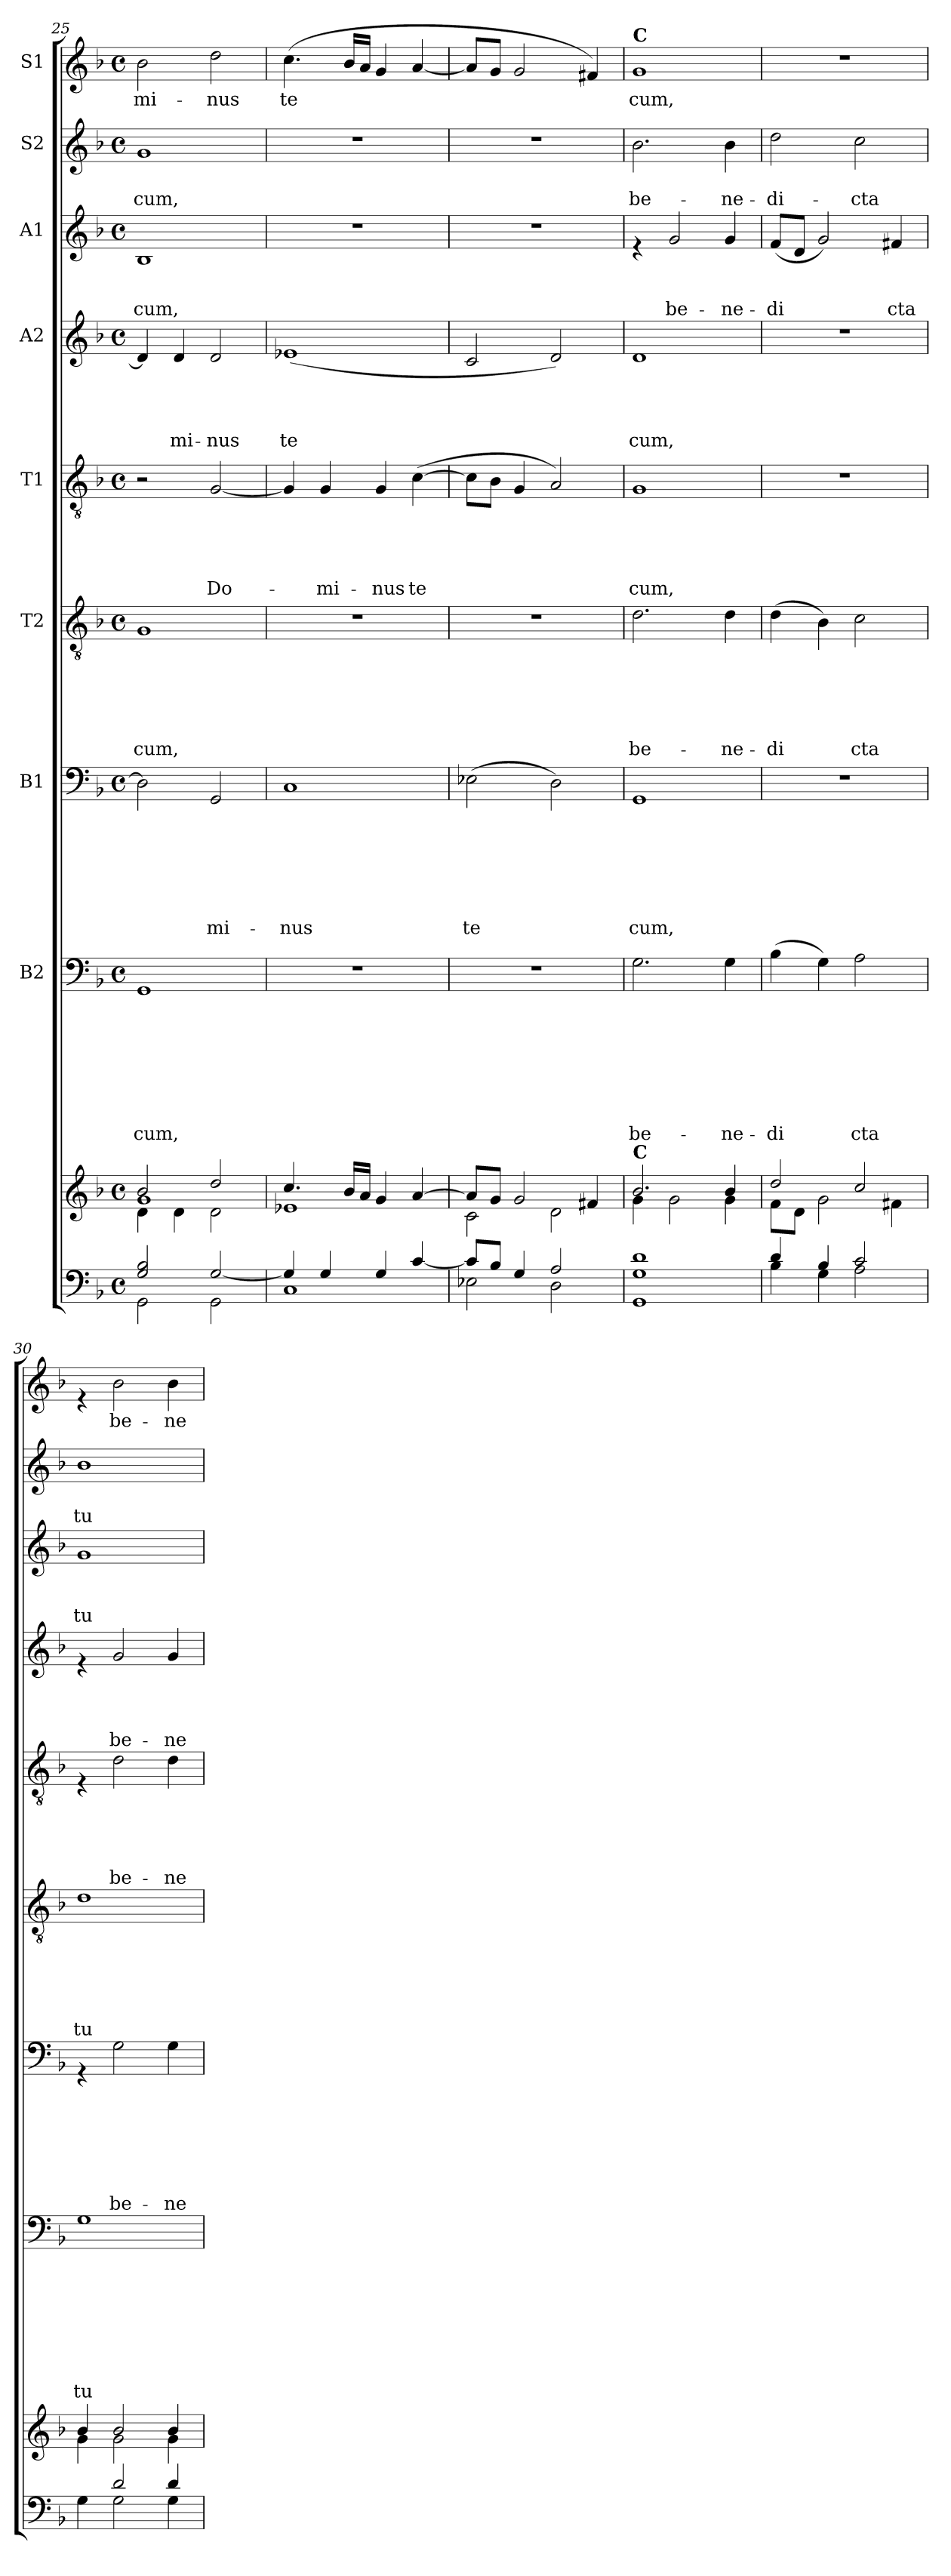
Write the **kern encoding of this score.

**kern	**kern	**kern	**text	**text	**text	**text	**text	**text	**text	**text	**kern	**text	**text	**text	**text	**text	**text	**text	**kern	**text	**text	**text	**text	**text	**text	**kern	**text	**text	**text	**text	**text	**kern	**text	**text	**text	**text	**kern	**text	**text	**text	**kern	**text	**text	**kern	**text
*part10	*part9	*part8	*part8	*part8	*part8	*part8	*part8	*part8	*part8	*part8	*part7	*part7	*part7	*part7	*part7	*part7	*part7	*part7	*part6	*part6	*part6	*part6	*part6	*part6	*part6	*part5	*part5	*part5	*part5	*part5	*part5	*part4	*part4	*part4	*part4	*part4	*part3	*part3	*part3	*part3	*part2	*part2	*part2	*part1	*part1
*staff10	*staff9	*staff8	*staff8	*staff8	*staff8	*staff8	*staff8	*staff8	*staff8	*staff8	*staff7	*staff7	*staff7	*staff7	*staff7	*staff7	*staff7	*staff7	*staff6	*staff6	*staff6	*staff6	*staff6	*staff6	*staff6	*staff5	*staff5	*staff5	*staff5	*staff5	*staff5	*staff4	*staff4	*staff4	*staff4	*staff4	*staff3	*staff3	*staff3	*staff3	*staff2	*staff2	*staff2	*staff1	*staff1
*	*	*I"B2	*	*	*	*	*	*	*	*	*I"B1	*	*	*	*	*	*	*	*I"T2	*	*	*	*	*	*	*I"T1	*	*	*	*	*	*I"A2	*	*	*	*	*I"A1	*	*	*	*I"S2	*	*	*I"S1	*
!!LO:PB:g=z
*clefF4	*clefG2	*clefF4	*	*	*	*	*	*	*	*	*clefF4	*	*	*	*	*	*	*	*clefGv2	*	*	*	*	*	*	*clefGv2	*	*	*	*	*	*clefG2	*	*	*	*	*clefG2	*	*	*	*clefG2	*	*	*clefG2	*
*k[b-]	*k[b-]	*k[b-]	*	*	*	*	*	*	*	*	*k[b-]	*	*	*	*	*	*	*	*k[b-]	*	*	*	*	*	*	*k[b-]	*	*	*	*	*	*k[b-]	*	*	*	*	*k[b-]	*	*	*	*k[b-]	*	*	*k[b-]	*
*F:	*F:	*F:	*	*	*	*	*	*	*	*	*F:	*	*	*	*	*	*	*	*F:	*	*	*	*	*	*	*F:	*	*	*	*	*	*F:	*	*	*	*	*F:	*	*	*	*F:	*	*	*F:	*
*M4/4	*M4/4	*M4/4	*	*	*	*	*	*	*	*	*M4/4	*	*	*	*	*	*	*	*M4/4	*	*	*	*	*	*	*M4/4	*	*	*	*	*	*M4/4	*	*	*	*	*M4/4	*	*	*	*M4/4	*	*	*M4/4	*
*met(c)	*met(c)	*met(c)	*	*	*	*	*	*	*	*	*met(c)	*	*	*	*	*	*	*	*met(c)	*	*	*	*	*	*	*met(c)	*	*	*	*	*	*met(c)	*	*	*	*	*met(c)	*	*	*	*met(c)	*	*	*met(c)	*
=25	=25	=25	=25	=25	=25	=25	=25	=25	=25	=25	=25	=25	=25	=25	=25	=25	=25	=25	=25	=25	=25	=25	=25	=25	=25	=25	=25	=25	=25	=25	=25	=25	=25	=25	=25	=25	=25	=25	=25	=25	=25	=25	=25	=25	=25
*^	*^	*	*	*	*	*	*	*	*	*	*	*	*	*	*	*	*	*	*	*	*	*	*	*	*	*	*	*	*	*	*	*	*	*	*	*	*	*	*	*	*	*	*	*	*
*	*	*	*^	*	*	*	*	*	*	*	*	*	*	*	*	*	*	*	*	*	*	*	*	*	*	*	*	*	*	*	*	*	*	*	*	*	*	*	*	*	*	*	*	*	*	*	*
!	!	!	!	!	!	!	!	!	!	!	!	!	!LO:LY:b	!	!	!	!	!	!	!	!	!	!	!	!	!	!	!LO:LY:b	!	!	!	!	!	!	!	!	!	!	!	!	!	!	!LO:LY:b	!	!	!LO:LY:b	!	!LO:LY:b
2GG\	2G/ 2B-/	2b-/	4d\	1g	1GG	.	.	.	.	.	.	.	-cum,	2D\]	.	.	.	.	.	.	.	1G	.	.	.	.	.	-cum,	2r	.	.	.	.	.	4d/]	.	.	.	.	1B-	.	.	cum,	1g	.	cum,	2b-\	-mi-
!	!	!	!	!	!	!	!	!	!	!	!	!	!	!	!	!	!	!	!	!	!	!	!	!	!	!	!	!	!	!	!	!	!	!	!	!	!	!	!LO:LY:b	!	!	!	!	!	!	!	!	!
.	.	.	4d\	.	.	.	.	.	.	.	.	.	.	.	.	.	.	.	.	.	.	.	.	.	.	.	.	.	.	.	.	.	.	.	4d/	.	.	.	-mi-	.	.	.	.	.	.	.	.	.
!	!	!	!	!	!	!	!	!	!	!	!	!	!	!	!	!	!	!	!	!	!LO:LY:b	!	!	!	!	!	!	!	!	!	!	!	!	!LO:LY:b	!	!	!	!	!LO:LY:b	!	!	!	!	!	!	!	!	!LO:LY:b
2GG\	[<2G/	2d\	2dd/	.	.	.	.	.	.	.	.	.	.	2GG/	.	.	.	.	.	.	-mi-	.	.	.	.	.	.	.	[<2G/	.	.	.	.	Do-	2d/	.	.	.	-nus	.	.	.	.	.	.	.	2dd\	-nus
*	*	*	*v	*v	*	*	*	*	*	*	*	*	*	*	*	*	*	*	*	*	*	*	*	*	*	*	*	*	*	*	*	*	*	*	*	*	*	*	*	*	*	*	*	*	*	*	*	*
=26	=26	=26	=26	=26	=26	=26	=26	=26	=26	=26	=26	=26	=26	=26	=26	=26	=26	=26	=26	=26	=26	=26	=26	=26	=26	=26	=26	=26	=26	=26	=26	=26	=26	=26	=26	=26	=26	=26	=26	=26	=26	=26	=26	=26	=26	=26	=26
!	!	!	!	!	!	!	!	!	!	!	!	!	!	!	!	!	!	!	!	!LO:LY:b	!	!	!	!	!	!	!	!	!	!	!	!	!	!	!	!	!	!LO:LY:b	!	!	!	!	!	!	!	!	!LO:LY:b
1C	4G/]	4.cc/	1e-X	1r	.	.	.	.	.	.	.	.	1C	.	.	.	.	.	.	-nus	1r	.	.	.	.	.	.	4G/]	.	.	.	.	.	(<1e-X	.	.	.	te	1r	.	.	.	1r	.	.	(>4.cc\	te
!	!	!	!	!	!	!	!	!	!	!	!	!	!	!	!	!	!	!	!	!	!	!	!	!	!	!	!	!	!	!	!	!	!LO:LY:b	!	!	!	!	!	!	!	!	!	!	!	!	!	!
.	4G/	.	.	.	.	.	.	.	.	.	.	.	.	.	.	.	.	.	.	.	.	.	.	.	.	.	.	4G/	.	.	.	.	-mi-	.	.	.	.	.	.	.	.	.	.	.	.	.	.
.	.	16b-/LL	.	.	.	.	.	.	.	.	.	.	.	.	.	.	.	.	.	.	.	.	.	.	.	.	.	.	.	.	.	.	.	.	.	.	.	.	.	.	.	.	.	.	.	16b-/LL	.
.	.	16a/JJ	.	.	.	.	.	.	.	.	.	.	.	.	.	.	.	.	.	.	.	.	.	.	.	.	.	.	.	.	.	.	.	.	.	.	.	.	.	.	.	.	.	.	.	16a/JJ	.
!	!	!	!	!	!	!	!	!	!	!	!	!	!	!	!	!	!	!	!	!	!	!	!	!	!	!	!	!	!	!	!	!	!LO:LY:b	!	!	!	!	!	!	!	!	!	!	!	!	!	!
.	4G/	4g/	.	.	.	.	.	.	.	.	.	.	.	.	.	.	.	.	.	.	.	.	.	.	.	.	.	4G/	.	.	.	.	-nus	.	.	.	.	.	.	.	.	.	.	.	.	4g/	.
!	!	!	!	!	!	!	!	!	!	!	!	!	!	!	!	!	!	!	!	!	!	!	!	!	!	!	!	!	!	!	!	!	!LO:LY:b	!	!	!	!	!	!	!	!	!	!	!	!	!	!
.	[<4c/	[<4a/	.	.	.	.	.	.	.	.	.	.	.	.	.	.	.	.	.	.	.	.	.	.	.	.	.	(>[>4c\	.	.	.	.	te	.	.	.	.	.	.	.	.	.	.	.	.	[<4a/	.
=27	=27	=27	=27	=27	=27	=27	=27	=27	=27	=27	=27	=27	=27	=27	=27	=27	=27	=27	=27	=27	=27	=27	=27	=27	=27	=27	=27	=27	=27	=27	=27	=27	=27	=27	=27	=27	=27	=27	=27	=27	=27	=27	=27	=27	=27	=27	=27
!	!	!	!	!	!	!	!	!	!	!	!	!	!	!	!	!	!	!	!	!LO:LY:b	!	!	!	!	!	!	!	!	!	!	!	!	!	!	!	!	!	!	!	!	!	!	!	!	!	!	!
2E-X\	8c/L]	8a/L]	2c\	1r	.	.	.	.	.	.	.	.	(>2E-X\	.	.	.	.	.	.	te	1r	.	.	.	.	.	.	8c\L]	.	.	.	.	.	2c/	.	.	.	.	1r	.	.	.	1r	.	.	8a/L]	.
.	8B-/J	8g/J	.	.	.	.	.	.	.	.	.	.	.	.	.	.	.	.	.	.	.	.	.	.	.	.	.	8B-\J	.	.	.	.	.	.	.	.	.	.	.	.	.	.	.	.	.	8g/J	.
.	4G/	2g/	.	.	.	.	.	.	.	.	.	.	.	.	.	.	.	.	.	.	.	.	.	.	.	.	.	4G/	.	.	.	.	.	.	.	.	.	.	.	.	.	.	.	.	.	2g/	.
2D\	2A/	.	2d\	.	.	.	.	.	.	.	.	.	2D\)	.	.	.	.	.	.	.	.	.	.	.	.	.	.	2A/)	.	.	.	.	.	2d/)	.	.	.	.	.	.	.	.	.	.	.	.	.
.	.	4f#i/	.	.	.	.	.	.	.	.	.	.	.	.	.	.	.	.	.	.	.	.	.	.	.	.	.	.	.	.	.	.	.	.	.	.	.	.	.	.	.	.	.	.	.	4f#i/)	.
=28	=28	=28	=28	=28	=28	=28	=28	=28	=28	=28	=28	=28	=28	=28	=28	=28	=28	=28	=28	=28	=28	=28	=28	=28	=28	=28	=28	=28	=28	=28	=28	=28	=28	=28	=28	=28	=28	=28	=28	=28	=28	=28	=28	=28	=28	=28	=28
!	!	!	!	!	!	!	!	!	!	!	!	!	!	!	!	!	!	!	!	!	!	!	!	!	!	!	!	!	!	!	!	!	!	!	!	!	!	!	!	!	!	!	!	!	!	!LO:TX:a:B:t=C	!
!	!	!LO:TX:a:B:t=C	!	!	!	!	!	!	!	!	!	!	!	!	!	!	!	!	!	!	!	!	!	!	!	!	!	!	!	!	!	!	!	!	!	!	!	!	!	!	!	!	!	!	!	!	!
!	!	!	!	!	!	!	!	!	!	!	!	!LO:LY:b	!	!	!	!	!	!	!	!LO:LY:b	!	!	!	!	!	!	!LO:LY:b	!	!	!	!	!	!LO:LY:b	!	!	!	!	!LO:LY:b	!	!	!	!	!	!	!LO:LY:b	!	!LO:LY:b
1GG 1d	1G	4g\	2.b-/	2.G\	.	.	.	.	.	.	.	be-	1GG	.	.	.	.	.	.	cum,	2.d\	.	.	.	.	.	be-	1G	.	.	.	.	cum,	1d	.	.	.	cum,	4re	.	.	.	2.b-\	.	be-	1g	cum,
!	!	!	!	!	!	!	!	!	!	!	!	!	!	!	!	!	!	!	!	!	!	!	!	!	!	!	!	!	!	!	!	!	!	!	!	!	!	!	!	!	!	!LO:LY:b	!	!	!	!	!
.	.	2g\	.	.	.	.	.	.	.	.	.	.	.	.	.	.	.	.	.	.	.	.	.	.	.	.	.	.	.	.	.	.	.	.	.	.	.	.	2g/	.	.	be-	.	.	.	.	.
!	!	!	!	!	!	!	!	!	!	!	!	!LO:LY:b	!	!	!	!	!	!	!	!	!	!	!	!	!	!	!LO:LY:b	!	!	!	!	!	!	!	!	!	!	!	!	!	!	!LO:LY:b	!	!	!LO:LY:b	!	!
.	.	4g\	4b-/	4G\	.	.	.	.	.	.	.	-ne-	.	.	.	.	.	.	.	.	4d\	.	.	.	.	.	-ne-	.	.	.	.	.	.	.	.	.	.	.	4g/	.	.	-ne-	4b-\	.	-ne-	.	.
!!LO:PB:g=z
=29	=29	=29	=29	=29	=29	=29	=29	=29	=29	=29	=29	=29	=29	=29	=29	=29	=29	=29	=29	=29	=29	=29	=29	=29	=29	=29	=29	=29	=29	=29	=29	=29	=29	=29	=29	=29	=29	=29	=29	=29	=29	=29	=29	=29	=29	=29	=29
!	!	!	!	!	!	!	!	!	!	!	!	!LO:LY:b	!	!	!	!	!	!	!	!	!	!	!	!	!	!	!LO:LY:b	!	!	!	!	!	!	!	!	!	!	!	!	!	!	!LO:LY:b	!	!	!LO:LY:b	!	!
4d/	4B-\	2dd/	8f\L	(>4B-\	.	.	.	.	.	.	.	-di	1r	.	.	.	.	.	.	.	(>4d\	.	.	.	.	.	-di	1r	.	.	.	.	.	1r	.	.	.	.	(<8f/L	.	.	-di	2dd\	.	-di-	1r	.
.	.	.	8d\J	.	.	.	.	.	.	.	.	.	.	.	.	.	.	.	.	.	.	.	.	.	.	.	.	.	.	.	.	.	.	.	.	.	.	.	8d/J	.	.	.	.	.	.	.	.
4B-/	4G\	.	2g\	4G\)	.	.	.	.	.	.	.	.	.	.	.	.	.	.	.	.	4B-\)	.	.	.	.	.	.	.	.	.	.	.	.	.	.	.	.	.	2g/)	.	.	.	.	.	.	.	.
!	!	!	!	!	!	!	!	!	!	!	!	!LO:LY:b	!	!	!	!	!	!	!	!	!	!	!	!	!	!	!LO:LY:b	!	!	!	!	!	!	!	!	!	!	!	!	!	!	!	!	!	!LO:LY:b	!	!
2c/	2A\	2cc/	.	2A\	.	.	.	.	.	.	.	cta	.	.	.	.	.	.	.	.	2c\	.	.	.	.	.	cta	.	.	.	.	.	.	.	.	.	.	.	.	.	.	.	2cc\	.	-cta	.	.
!	!	!	!	!	!	!	!	!	!	!	!	!	!	!	!	!	!	!	!	!	!	!	!	!	!	!	!	!	!	!	!	!	!	!	!	!	!	!	!	!	!	!LO:LY:b	!	!	!	!	!
.	.	.	4f#i\	.	.	.	.	.	.	.	.	.	.	.	.	.	.	.	.	.	.	.	.	.	.	.	.	.	.	.	.	.	.	.	.	.	.	.	4f#i/	.	.	cta	.	.	.	.	.
=30	=30	=30	=30	=30	=30	=30	=30	=30	=30	=30	=30	=30	=30	=30	=30	=30	=30	=30	=30	=30	=30	=30	=30	=30	=30	=30	=30	=30	=30	=30	=30	=30	=30	=30	=30	=30	=30	=30	=30	=30	=30	=30	=30	=30	=30	=30	=30
!	!	!	!	!	!	!	!	!	!	!	!	!LO:LY:b	!	!	!	!	!	!	!	!	!	!	!	!	!	!	!LO:LY:b	!	!	!	!	!	!	!	!	!	!	!	!	!	!	!LO:LY:b	!	!	!LO:LY:b	!	!
4G\	4ryy	4b-/	4g\	1G	.	.	.	.	.	.	.	tu	4rGG	.	.	.	.	.	.	.	1d	.	.	.	.	.	tu	4rE	.	.	.	.	.	4re	.	.	.	.	1g	.	.	tu	1b-	.	tu	4re	.
!	!	!	!	!	!	!	!	!	!	!	!	!	!	!	!	!	!	!	!	!LO:LY:b	!	!	!	!	!	!	!	!	!	!	!	!	!LO:LY:b	!	!	!	!	!LO:LY:b	!	!	!	!	!	!	!	!	!LO:LY:b
2G\	2d/	2b-/	2g\	.	.	.	.	.	.	.	.	.	2G\	.	.	.	.	.	.	be-	.	.	.	.	.	.	.	2d\	.	.	.	.	be-	2g/	.	.	.	be-	.	.	.	.	.	.	.	2b-\	be-
!	!	!	!	!	!	!	!	!	!	!	!	!	!	!	!	!	!	!	!	!LO:LY:b	!	!	!	!	!	!	!	!	!	!	!	!	!LO:LY:b	!	!	!	!	!LO:LY:b	!	!	!	!	!	!	!	!	!LO:LY:b
4G\	4d/	4b-/	4g\	.	.	.	.	.	.	.	.	.	4G\	.	.	.	.	.	.	-ne-	.	.	.	.	.	.	.	4d\	.	.	.	.	-ne-	4g/	.	.	.	-ne-	.	.	.	.	.	.	.	4b-\	-ne-
*v	*v	*	*	*	*	*	*	*	*	*	*	*	*	*	*	*	*	*	*	*	*	*	*	*	*	*	*	*	*	*	*	*	*	*	*	*	*	*	*	*	*	*	*	*	*	*	*
*	*v	*v	*	*	*	*	*	*	*	*	*	*	*	*	*	*	*	*	*	*	*	*	*	*	*	*	*	*	*	*	*	*	*	*	*	*	*	*	*	*	*	*	*	*	*	*
=	=	=	=	=	=	=	=	=	=	=	=	=	=	=	=	=	=	=	=	=	=	=	=	=	=	=	=	=	=	=	=	=	=	=	=	=	=	=	=	=	=	=	=	=	=
*-	*-	*-	*-	*-	*-	*-	*-	*-	*-	*-	*-	*-	*-	*-	*-	*-	*-	*-	*-	*-	*-	*-	*-	*-	*-	*-	*-	*-	*-	*-	*-	*-	*-	*-	*-	*-	*-	*-	*-	*-	*-	*-	*-	*-	*-
